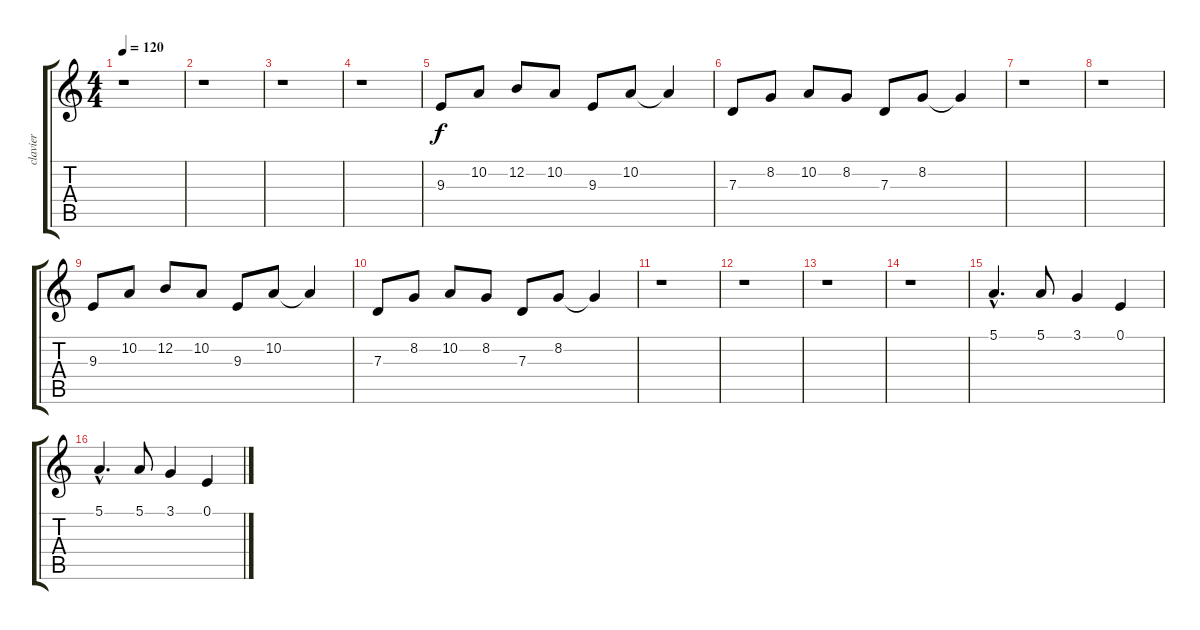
\track ("clavier" "clavier") {instrument drawbarorgan}
\staff {score tabs}
\tuning (E4 B3 G3 D3 A2 E2) {hide}
\ts (4 4)
\tempo 120
\clef g2
\ks c
r.1{dy f instrument drawbarorgan} |
r.1 |
r.1 |
r.1 |
9.3.8 10.2.8 12.2.8 10.2.8 9.3.8 10.2.8 10.2{t}.4 |
7.3.8 8.2.8 10.2.8 8.2.8 7.3.8 8.2.8 8.2{t}.4 |
r.1 |
r.1 |
9.3.8 10.2.8 12.2.8 10.2.8 9.3.8 10.2.8 10.2{t}.4 |
7.3.8 8.2.8 10.2.8 8.2.8 7.3.8 8.2.8 8.2{t}.4 |
r.1 |
r.1 |
r.1 |
r.1 |
5.1{hac}.4{d} 5.1.8 3.1.4 0.1.4 |
5.1{hac}.4{d} 5.1.8 3.1.4 0.1.4
